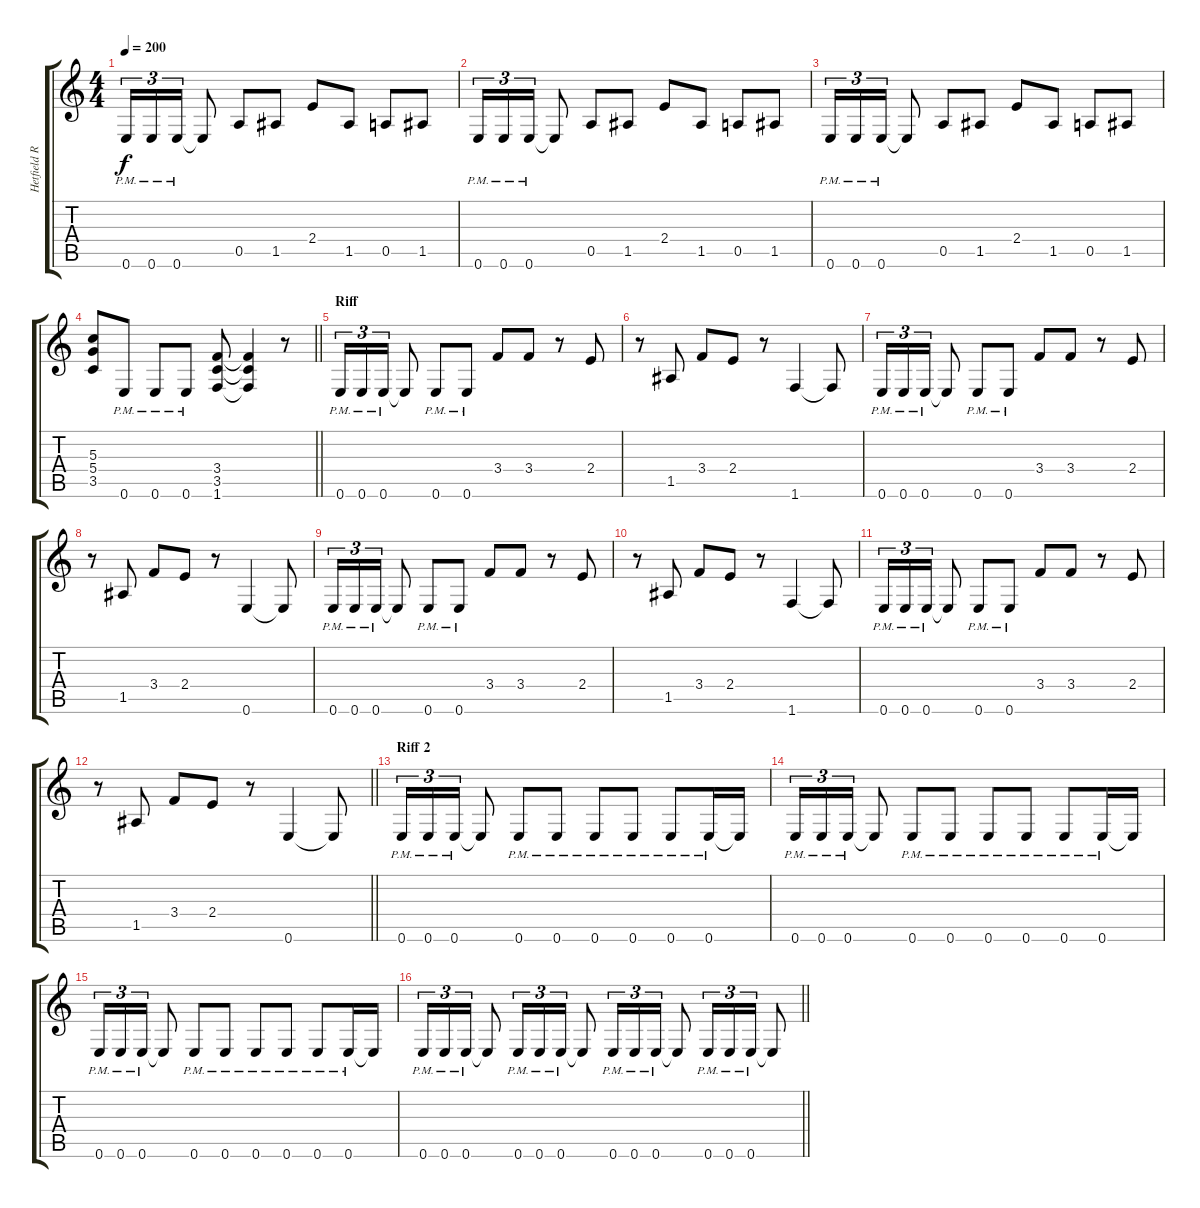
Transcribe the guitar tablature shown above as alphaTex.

\track ("Hetfield Rythem" "Hetfield R") {instrument distortionguitar}
\staff {score tabs}
\tuning (E4 B3 G3 D3 A2 E2) {hide}
\ts (4 4)
\tempo 200
\clef g2
\ks c
0.6{pm}.16{tu (3 2) dy f} 0.6{pm}.16{tu (3 2)} 0.6{pm}.16{tu (3 2)} 0.6{t}.8 0.5.8 1.5.8 2.4.8 1.5.8 0.5.8 1.5.8 |
0.6{pm}.16{tu (3 2)} 0.6{pm}.16{tu (3 2)} 0.6{pm}.16{tu (3 2)} 0.6{t}.8 0.5.8 1.5.8 2.4.8 1.5.8 0.5.8 1.5.8 |
0.6{pm}.16{tu (3 2)} 0.6{pm}.16{tu (3 2)} 0.6{pm}.16{tu (3 2)} 0.6{t}.8 0.5.8 1.5.8 2.4.8 1.5.8 0.5.8 1.5.8 |
\barLineRight lightlight
(5.3 5.4 3.5).8 0.6{pm}.8 0.6{pm}.8 0.6{pm}.8 (3.4 3.5 1.6).8 (3.4{t} 3.5{t} 1.6{t}).4 r.8 |
\section ("" "Riff")
0.6{pm}.16{tu (3 2)} 0.6{pm}.16{tu (3 2)} 0.6{pm}.16{tu (3 2)} 0.6{t}.8 0.6{pm}.8 0.6{pm}.8 3.4.8 3.4.8 r.8 2.4.8 |
r.8 1.5.8 3.4.8 2.4.8 r.8 1.6.4 1.6{t}.8 |
0.6{pm}.16{tu (3 2)} 0.6{pm}.16{tu (3 2)} 0.6{pm}.16{tu (3 2)} 0.6{t}.8 0.6{pm}.8 0.6{pm}.8 3.4.8 3.4.8 r.8 2.4.8 |
r.8 1.5.8 3.4.8 2.4.8 r.8 0.6.4 0.6{t}.8 |
0.6{pm}.16{tu (3 2)} 0.6{pm}.16{tu (3 2)} 0.6{pm}.16{tu (3 2)} 0.6{t}.8 0.6{pm}.8 0.6{pm}.8 3.4.8 3.4.8 r.8 2.4.8 |
r.8 1.5.8 3.4.8 2.4.8 r.8 1.6.4 1.6{t}.8 |
0.6{pm}.16{tu (3 2)} 0.6{pm}.16{tu (3 2)} 0.6{pm}.16{tu (3 2)} 0.6{t}.8 0.6{pm}.8 0.6{pm}.8 3.4.8 3.4.8 r.8 2.4.8 |
\barLineRight lightlight
r.8 1.5.8 3.4.8 2.4.8 r.8 0.6.4 0.6{t}.8 |
\section ("" "Riff 2")
0.6{pm}.16{tu (3 2)} 0.6{pm}.16{tu (3 2)} 0.6{pm}.16{tu (3 2)} 0.6{t}.8 0.6{pm}.8 0.6{pm}.8 0.6{pm}.8 0.6{pm}.8 0.6{pm}.8 0.6{pm}.16 0.6{t}.16 |
0.6{pm}.16{tu (3 2)} 0.6{pm}.16{tu (3 2)} 0.6{pm}.16{tu (3 2)} 0.6{t}.8 0.6{pm}.8 0.6{pm}.8 0.6{pm}.8 0.6{pm}.8 0.6{pm}.8 0.6{pm}.16 0.6{t}.16 |
0.6{pm}.16{tu (3 2)} 0.6{pm}.16{tu (3 2)} 0.6{pm}.16{tu (3 2)} 0.6{t}.8 0.6{pm}.8 0.6{pm}.8 0.6{pm}.8 0.6{pm}.8 0.6{pm}.8 0.6{pm}.16 0.6{t}.16 |
\barLineRight lightlight
0.6{pm}.16{tu (3 2)} 0.6{pm}.16{tu (3 2)} 0.6{pm}.16{tu (3 2)} 0.6{t}.8 0.6{pm}.16{tu (3 2)} 0.6{pm}.16{tu (3 2)} 0.6{pm}.16{tu (3 2)} 0.6{t}.8 0.6{pm}.16{tu (3 2)} 0.6{pm}.16{tu (3 2)} 0.6{pm}.16{tu (3 2)} 0.6{t}.8 0.6{pm}.16{tu (3 2)} 0.6{pm}.16{tu (3 2)} 0.6{pm}.16{tu (3 2)} 0.6{t}.8
